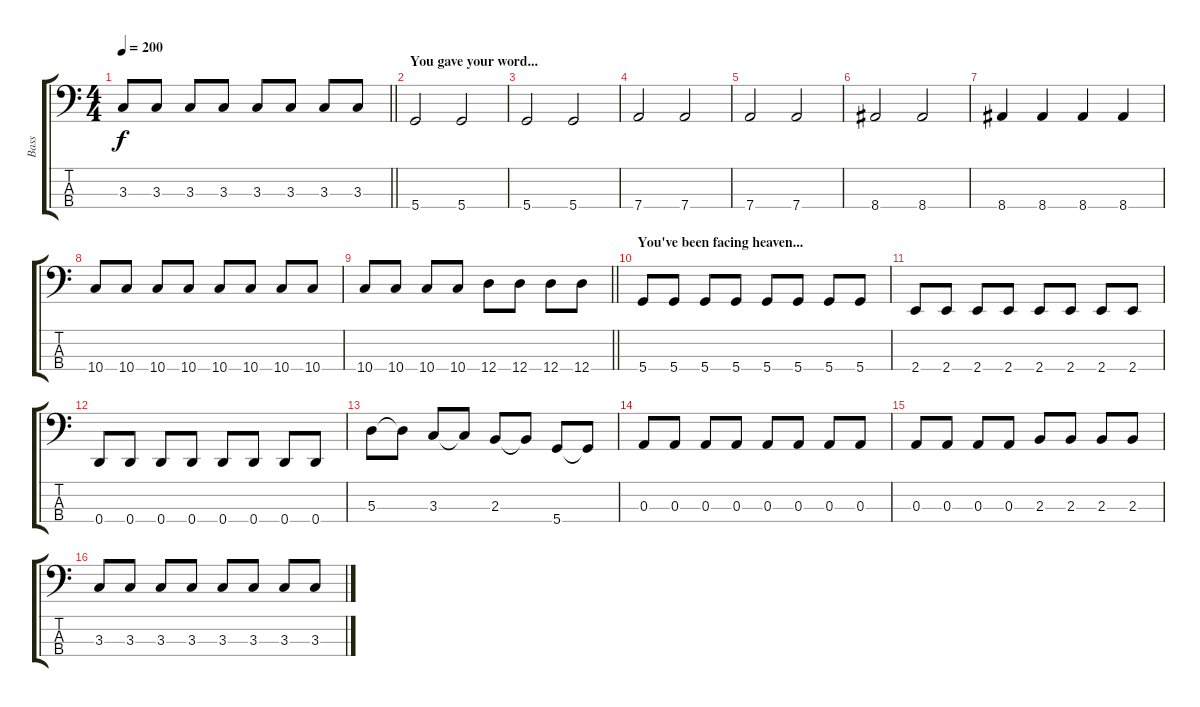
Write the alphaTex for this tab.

\track ("Bass" "Bass") {instrument electricbassfinger}
\staff {score tabs}
\tuning (G2 D2 A1 D1) {hide}
\ts (4 4)
\tempo 200
\clef f4
\barLineRight lightlight
\ks c
3.3.8{dy f} 3.3.8 3.3.8 3.3.8 3.3.8 3.3.8 3.3.8 3.3.8 |
\section ("" "You gave your word...")
5.4.2 5.4.2 |
5.4.2 5.4.2 |
7.4.2 7.4.2 |
7.4.2 7.4.2 |
8.4.2 8.4.2 |
8.4.4 8.4.4 8.4.4 8.4.4 |
10.4.8 10.4.8 10.4.8 10.4.8 10.4.8 10.4.8 10.4.8 10.4.8 |
\barLineRight lightlight
10.4.8 10.4.8 10.4.8 10.4.8 12.4.8 12.4.8 12.4.8 12.4.8 |
\section ("" "You've been facing heaven...")
5.4.8 5.4.8 5.4.8 5.4.8 5.4.8 5.4.8 5.4.8 5.4.8 |
2.4.8 2.4.8 2.4.8 2.4.8 2.4.8 2.4.8 2.4.8 2.4.8 |
0.4.8 0.4.8 0.4.8 0.4.8 0.4.8 0.4.8 0.4.8 0.4.8 |
5.3.8 5.3{t}.8 3.3.8 3.3{t}.8 2.3.8 2.3{t}.8 5.4.8 5.4{t}.8 |
0.3.8 0.3.8 0.3.8 0.3.8 0.3.8 0.3.8 0.3.8 0.3.8 |
0.3.8 0.3.8 0.3.8 0.3.8 2.3.8 2.3.8 2.3.8 2.3.8 |
3.3.8 3.3.8 3.3.8 3.3.8 3.3.8 3.3.8 3.3.8 3.3.8
